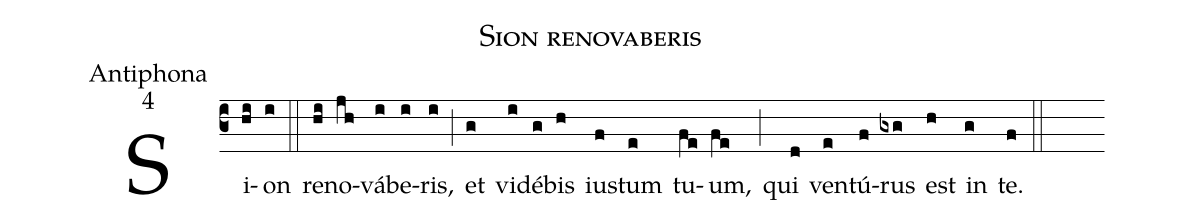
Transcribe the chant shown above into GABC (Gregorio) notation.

name:Sion renovaberis;
office-part:Antiphona;
mode:4;
%%
(c3) Si(hi)on(i) (::)
re(hi)no(jh)vá(i)be(i)ris,(i) (;) et(g) vi(i)dé(g)bis(h) iu(f)stum(e) tu(fe)um,(fe) (;) qui(d) ven(e)tú(f)rus(gxg) est(h) in(g) te.(f) (::)
